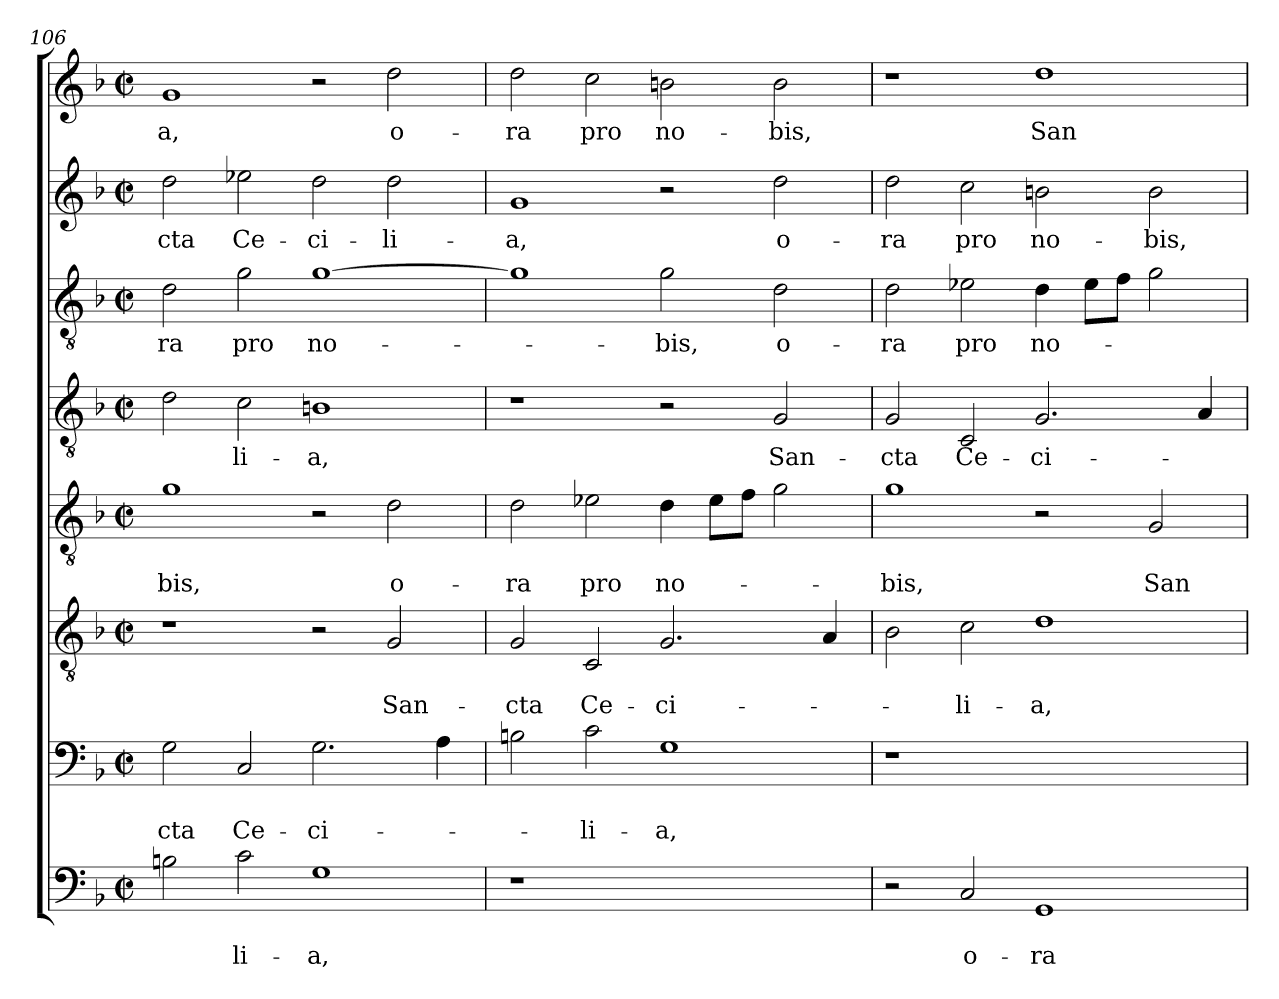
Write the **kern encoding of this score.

**kern	**text	**text	**kern	**text	**text	**kern	**text	**text	**kern	**text	**text	**kern	**text	**kern	**text	**kern	**text	**kern	**text
*part8	*part8	*part8	*part7	*part7	*part7	*part6	*part6	*part6	*part5	*part5	*part5	*part4	*part4	*part3	*part3	*part2	*part2	*part1	*part1
*staff8	*staff8	*staff8	*staff7	*staff7	*staff7	*staff6	*staff6	*staff6	*staff5	*staff5	*staff5	*staff4	*staff4	*staff3	*staff3	*staff2	*staff2	*staff1	*staff1
*clefF4	*	*	*clefF4	*	*	*clefGv2	*	*	*clefGv2	*	*	*clefGv2	*	*clefGv2	*	*clefG2	*	*clefG2	*
*k[b-]	*	*	*k[b-]	*	*	*k[b-]	*	*	*k[b-]	*	*	*k[b-]	*	*k[b-]	*	*k[b-]	*	*k[b-]	*
*F:	*	*	*F:	*	*	*F:	*	*	*F:	*	*	*F:	*	*F:	*	*F:	*	*F:	*
*M2/2	*	*	*M2/2	*	*	*M2/2	*	*	*M2/2	*	*	*M2/2	*	*M2/2	*	*M2/2	*	*M2/2	*
*met(c|)	*	*	*met(c|)	*	*	*met(c|)	*	*	*met(c|)	*	*	*met(c|)	*	*met(c|)	*	*met(c|)	*	*met(c|)	*
=106	=106	=106	=106	=106	=106	=106	=106	=106	=106	=106	=106	=106	=106	=106	=106	=106	=106	=106	=106
!	!	!	!	!	!LO:LY:b	!	!	!	!	!	!LO:LY:b	!	!	!	!LO:LY:b	!	!LO:LY:b	!	!LO:LY:b
2Bn\	.	.	2G\	.	-cta	1r	.	.	1g	.	-bis,	2d\	.	2d\	-ra	2dd\	-cta	1g	-a,
!	!	!LO:LY:b	!	!	!LO:LY:b	!	!	!	!	!	!	!	!LO:LY:b	!	!LO:LY:b	!	!LO:LY:b	!	!
2c\	.	-li-	2C/	.	Ce-	.	.	.	.	.	.	2c\	-li-	2g\	pro	2ee-X\	Ce-	.	.
!	!	!LO:LY:b	!	!	!LO:LY:b	!	!	!	!	!	!	!	!LO:LY:b	!	!LO:LY:b	!	!LO:LY:b	!	!
1G	.	-a,	2.G\	.	-ci-	2r	.	.	2r	.	.	1Bn	-a,	[1g	no-	2dd\	-ci-	2r	.
!	!	!	!	!	!	!	!	!LO:LY:b	!	!	!LO:LY:b	!	!	!	!	!	!LO:LY:b	!	!LO:LY:b
.	.	.	.	.	.	2G/	.	San-	2d\	.	o-	.	.	.	.	2dd\	-li-	2dd\	o-
.	.	.	4A\	.	.	.	.	.	.	.	.	.	.	.	.	.	.	.	.
=107	=107	=107	=107	=107	=107	=107	=107	=107	=107	=107	=107	=107	=107	=107	=107	=107	=107	=107	=107
!	!	!	!	!	!	!	!	!LO:LY:b	!	!	!LO:LY:b	!	!	!	!	!	!LO:LY:b	!	!LO:LY:b
1r	.	.	2Bn\	.	.	2G/	.	-cta	2d\	.	-ra	1r	.	1g]	.	1g	-a,	2dd\	-ra
!	!	!	!	!	!LO:LY:b	!	!	!LO:LY:b	!	!	!LO:LY:b	!	!	!	!	!	!	!	!LO:LY:b
.	.	.	2c\	.	-li-	2C/	.	Ce-	2e-X\	.	pro	.	.	.	.	.	.	2cc\	pro
!	!	!	!	!	!LO:LY:b	!	!	!LO:LY:b	!	!	!LO:LY:b	!	!	!	!LO:LY:b	!	!	!	!LO:LY:b
1ryy	.	.	1G	.	-a,	2.G/	.	-ci-	4d\	.	no-	2r	.	2g\	-bis,	2r	.	2bn\	no-
.	.	.	.	.	.	.	.	.	8e-\L	.	.	.	.	.	.	.	.	.	.
.	.	.	.	.	.	.	.	.	8f\J	.	.	.	.	.	.	.	.	.	.
!	!	!	!	!	!	!	!	!	!	!	!	!	!LO:LY:b	!	!LO:LY:b	!	!LO:LY:b	!	!LO:LY:b
.	.	.	.	.	.	.	.	.	2g\	.	.	2G/	San-	2d\	o-	2dd\	o-	2b\	-bis,
.	.	.	.	.	.	4A/	.	.	.	.	.	.	.	.	.	.	.	.	.
!!LO:LB:g=z
=108	=108	=108	=108	=108	=108	=108	=108	=108	=108	=108	=108	=108	=108	=108	=108	=108	=108	=108	=108
!	!	!	!	!	!	!	!	!	!	!	!LO:LY:b	!	!LO:LY:b	!	!LO:LY:b	!	!LO:LY:b	!	!
2r	.	.	1r	.	.	2B-\	.	.	1g	.	-bis,	2G/	-cta	2d\	-ra	2dd\	-ra	1r	.
!	!	!LO:LY:b	!	!	!	!	!	!LO:LY:b	!	!	!	!	!LO:LY:b	!	!LO:LY:b	!	!LO:LY:b	!	!
2C/	.	o-	.	.	.	2c\	.	-li-	.	.	.	2C/	Ce-	2e-X\	pro	2cc\	pro	.	.
!	!	!LO:LY:b	!	!	!	!	!	!LO:LY:b	!	!	!	!	!LO:LY:b	!	!LO:LY:b	!	!LO:LY:b	!	!LO:LY:b
1GG	.	-ra	1ryy	.	.	1d	.	-a,	2r	.	.	2.G/	-ci-	4d\	no-	2bn\	no-	1dd	San-
.	.	.	.	.	.	.	.	.	.	.	.	.	.	8e-\L	.	.	.	.	.
.	.	.	.	.	.	.	.	.	.	.	.	.	.	8f\J	.	.	.	.	.
!	!	!	!	!	!	!	!	!	!	!	!LO:LY:b	!	!	!	!	!	!LO:LY:b	!	!
.	.	.	.	.	.	.	.	.	2G/	.	San-	.	.	2g\	.	2b\	-bis,	.	.
.	.	.	.	.	.	.	.	.	.	.	.	4A/	.	.	.	.	.	.	.
=	=	=	=	=	=	=	=	=	=	=	=	=	=	=	=	=	=	=	=
*-	*-	*-	*-	*-	*-	*-	*-	*-	*-	*-	*-	*-	*-	*-	*-	*-	*-	*-	*-
